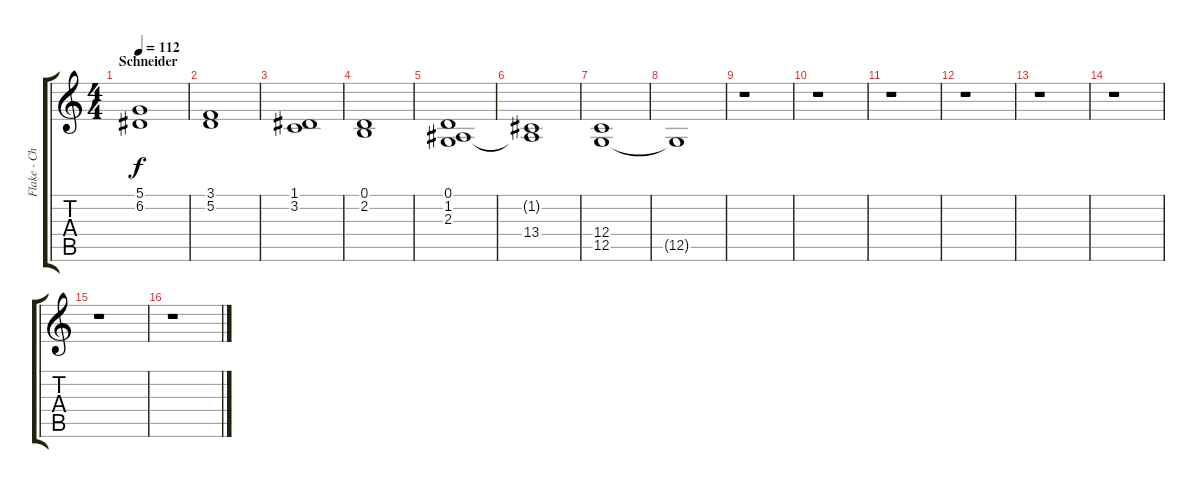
\track ("Flake - Choir" "Flake - Ch") {instrument pad7halo}
\staff {score tabs}
\tuning (D4 A3 F3 C3 G2 C2) {hide}
\ts (4 4)
\section ("" "Schneider")
\tempo 112
\clef g2
\ks c
(5.1 6.2).1{dy f} |
(3.1 5.2).1 |
(1.1 3.2).1 |
(0.1 2.2).1 |
(0.1 1.2 2.3).1{volume 5 instrument choiraahs} |
(1.2{t} 13.4).1 |
(12.4 12.5).1 |
12.5{t}.1 |
r.1 |
r.1 |
r.1 |
r.1 |
r.1 |
r.1 |
r.1 |
r.1
